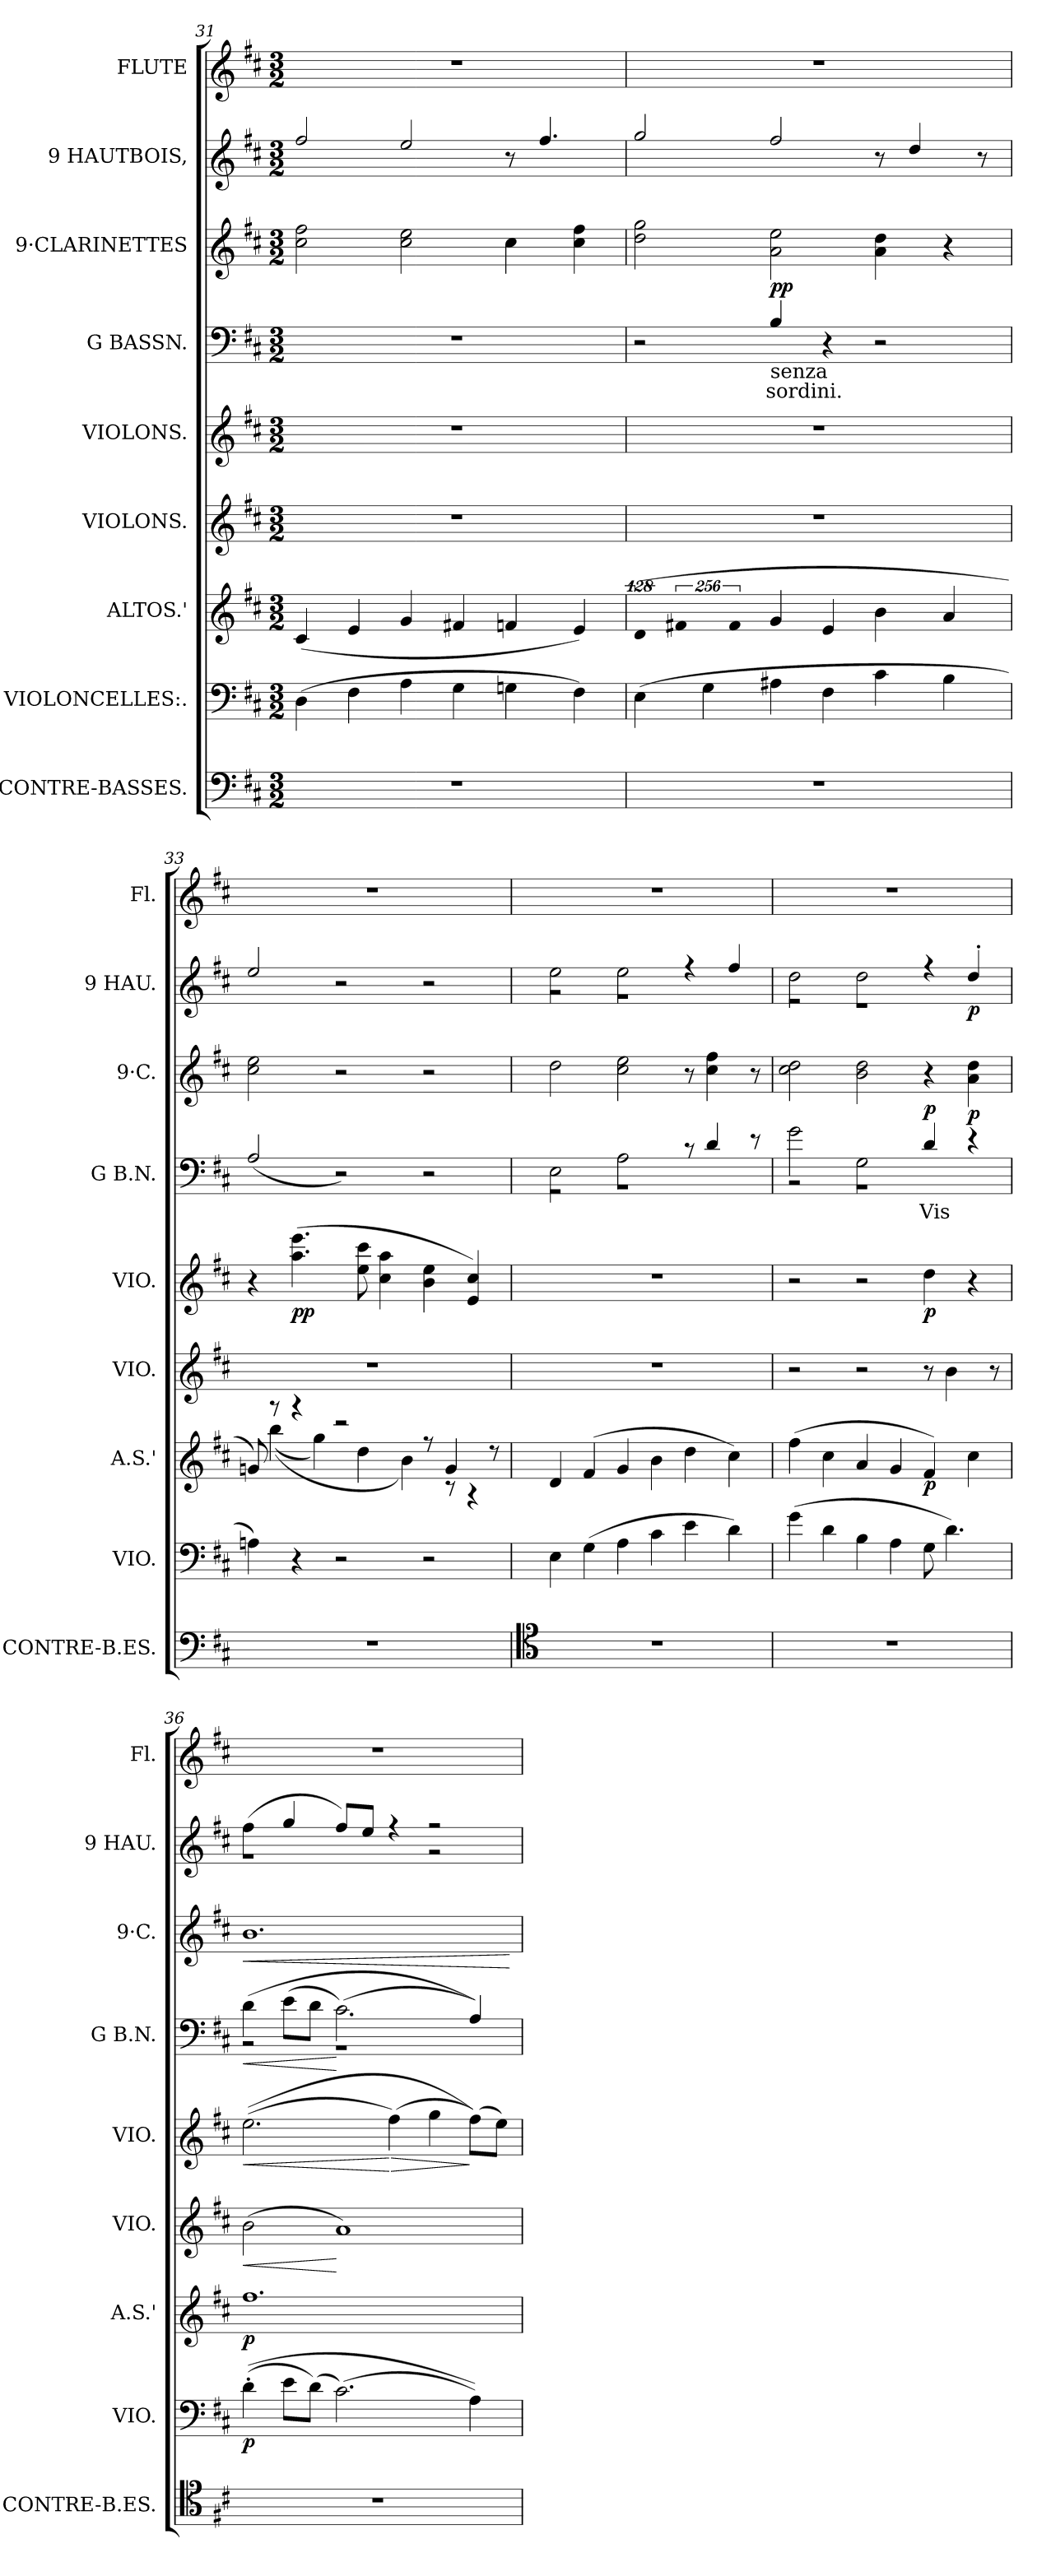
**kern	**kern	**dynam	**kern	**dynam	**kern	**dynam	**kern	**dynam	**kern	**text	**dynam	**kern	**dynam	**kern	**dynam	**kern
*part9	*part8	*part8	*part7	*part7	*part6	*part6	*part5	*part5	*part4	*part4	*part4	*part3	*part3	*part2	*part2	*part1
*staff9	*staff8	*staff8	*staff7	*staff7	*staff6	*staff6	*staff5	*staff5	*staff4	*staff4	*staff4	*staff3	*staff3	*staff2	*staff2	*staff1
*I"CONTRE-BASSES.	*I"VIOLONCELLES:.	*	*I"ALTOS.'	*	*I"VIOLONS.	*	*I"VIOLONS.	*	*I"G BASSN.	*	*	*I"9·CLARINETTES	*	*I"9 HAUTBOIS,	*	*I"FLUTE
*I'CONTRE-B.ES.	*I'VIO.	*	*I'A.S.'	*	*I'VIO.	*	*I'VIO.	*	*I'G B.N.	*	*	*I'9·C.	*	*I'9 HAU.	*	*I'Fl.
*clefF4	*clefF4	*	*clefG2	*	*clefG2	*	*clefG2	*	*clefF4	*	*	*clefG2	*	*clefG2	*	*clefG2
*k[f#c#]	*k[f#c#]	*	*k[f#c#]	*	*k[f#c#]	*	*k[f#c#]	*	*k[f#c#]	*	*	*k[f#c#]	*	*k[f#c#]	*	*k[f#c#]
*D:	*D:	*	*D:	*	*D:	*	*D:	*	*D:	*	*	*D:	*	*D:	*	*D:
*M3/2	*M3/2	*	*M3/2	*	*M3/2	*	*M3/2	*	*M3/2	*	*	*M3/2	*	*M3/2	*	*M3/2
=31	=31	=31	=31	=31	=31	=31	=31	=31	=31	=31	=31	=31	=31	=31	=31	=31
!LO:N:vis=1	!	!	!	!	!LO:N:vis=1	!	!LO:N:vis=1	!	!LO:N:vis=1	!	!	!	!	!	!	!LO:N:vis=1
1.r	(4Di\	.	(4c#i/	.	1.r	.	1.r	.	1.r	.	.	2cc#i\ 2ff#i	.	2ff#i/	.	1.r
.	4F#i\	.	4ei/	.	.	.	.	.	.	.	.	.	.	.	.	.
.	4Ai\	.	4gi/	.	.	.	.	.	.	.	.	2cc#i\ 2eei	.	2eei/	.	.
.	4Gi\	.	4f#Xi/	.	.	.	.	.	.	.	.	.	.	.	.	.
.	4Gni\	.	4fni/	.	.	.	.	.	.	.	.	4cc#i\	.	8r	.	.
.	.	.	.	.	.	.	.	.	.	.	.	.	.	4.ff#i/	.	.
.	4F#i\)	.	4ei/)	.	.	.	.	.	.	.	.	4cc#i\ 4ff#i	.	.	.	.
=32	=32	=32	=32	=32	=32	=32	=32	=32	=32	=32	=32	=32	=32	=32	=32	=32
!LO:N:vis=1	!	!	!LO:N:vis=4	!	!LO:N:vis=1	!	!LO:N:vis=1	!	!	!	!	!	!	!	!	!LO:N:vis=1
1.r	(4Ei\	.	(512%85di/	.	1.r	.	1.r	.	2r	.	.	2ddi\ 2ggi	.	2ggi/	.	1.r
!	!	!	!LO:N:vis=4	!	!	!	!	!	!	!	!	!	!	!	!	!
.	.	.	1024%171f#Xi/	.	.	.	.	.	.	.	.	.	.	.	.	.
.	4Gi\	.	.	.	.	.	.	.	.	.	.	.	.	.	.	.
!	!	!	!LO:N:vis=4	!	!	!	!	!	!	!	!	!	!	!	!	!
.	.	.	1024%171f#i/	.	.	.	.	.	.	.	.	.	.	.	.	.
!	!	!	!	!	!	!	!	!	!LO:TX:b:t=senza	!	!	!	!	!	!	!
!	!	!	!	!	!	!	!	!	!	!LO:LY:b:color=#000000	!	!	!	!	!	!
.	4A#Xi\	.	4gi/	.	.	.	.	.	4Bi/	sordini.	pp	2ai\ 2eei	.	2ff#i/	.	.
.	4F#i\	.	4ei/	.	.	.	.	.	4r	.	.	.	.	.	.	.
.	4c#i\	.	4bi\	.	.	.	.	.	2r	.	.	4ai\ 4ddi	.	8r	.	.
.	.	.	.	.	.	.	.	.	.	.	.	.	.	4ddi/	.	.
.	4Bi\	.	4ai/	.	.	.	.	.	.	.	.	4r	.	.	.	.
.	.	.	.	.	.	.	.	.	.	.	.	.	.	8r	.	.
=33	=33	=33	=33	=33	=33	=33	=33	=33	=33	=33	=33	=33	=33	=33	=33	=33
!LO:N:vis=1	!	!	!	!	!LO:N:vis=1	!	!	!	!	!	!	!	!	!	!	!LO:N:vis=1
*	*	*	*^	*	*	*	*	*	*	*	*	*	*	*	*	*
1.r	4Ani\)	.	8gni/)	8ryy	.	1.r	.	4r	.	(2Ai/	.	.	2cc#i\ 2eei	.	2eei/	.	1.r
.	.	.	8r	((4bbi\	.	.	.	.	.	.	.	.	.	.	.	.	.
.	4r	.	4r	.	.	.	.	(4.aai\ 4.eeei	pp	.	.	.	.	.	.	.	.
.	.	.	.	4ggi\)	.	.	.	.	.	.	.	.	.	.	.	.	.
.	2r	.	2r	.	.	.	.	.	.	2r)	.	.	2r	.	2r	.	.
.	.	.	.	4ddi\	.	.	.	8eei\ 8ccc#i	.	.	.	.	.	.	.	.	.
.	.	.	.	.	.	.	.	4cc#i\ 4aai	.	.	.	.	.	.	.	.	.
.	.	.	.	4bi\)	.	.	.	.	.	.	.	.	.	.	.	.	.
.	2r	.	8r	.	.	.	.	4bi\ 4eei	.	2r	.	.	2r	.	2r	.	.
.	.	.	4gi/	8r	.	.	.	.	.	.	.	.	.	.	.	.	.
.	.	.	.	4r	.	.	.	4ei/ 4cc#i)	.	.	.	.	.	.	.	.	.
.	.	.	8r	.	.	.	.	.	.	.	.	.	.	.	.	.	.
*	*	*	*v	*v	*	*	*	*	*	*	*	*	*	*	*	*	*
!!LO:PB:g=z
=34	=34	=34	=34	=34	=34	=34	=34	=34	=34	=34	=34	=34	=34	=34	=34	=34
*clefC4	*	*	*	*	*	*	*	*	*	*	*	*	*	*	*	*
!LO:N:vis=1	!	!	!	!	!LO:N:vis=1	!	!LO:N:vis=1	!	!	!	!	!	!	!	!	!LO:N:vis=1
*	*	*	*	*	*	*	*	*	*^	*	*	*	*	*^	*	*
1.r	4Ei\	.	4di/	.	1.r	.	1.r	.	2Ei\	2r	.	.	2ddi\	.	2eei\	2r	.	1.r
.	(4Gi\	.	(4f#i/	.	.	.	.	.	.	.	.	.	.	.	.	.	.	.
.	4Ai\	.	4gi/	.	.	.	.	.	2Ai\	1r	.	.	2cc#i\ 2eei	.	2eei\	1r	.	.
.	4c#i\	.	4bi\	.	.	.	.	.	.	.	.	.	.	.	.	.	.	.
.	4ei\	.	4ddi\	.	.	.	.	.	8r	.	.	.	8r	.	4r	.	.	.
.	.	.	.	.	.	.	.	.	4di/	.	.	.	4cc#i\ 4ff#i	.	.	.	.	.
.	4di\)	.	4cc#i\)	.	.	.	.	.	.	.	.	.	.	.	4ff#i/	.	.	.
.	.	.	.	.	.	.	.	.	8r	.	.	.	8r	.	.	.	.	.
=35	=35	=35	=35	=35	=35	=35	=35	=35	=35	=35	=35	=35	=35	=35	=35	=35	=35	=35
!LO:N:vis=1	!	!	!	!	!	!	!	!	!	!	!	!	!	!	!	!	!	!LO:N:vis=1
1.r	(4gi\	.	(4ff#i\	.	2r	.	2r	.	2gi\	2r	.	.	2cc#i\ 2ddi	.	2ddi\	2r	.	1.r
.	4di\	.	4cc#i\	.	.	.	.	.	.	.	.	.	.	.	.	.	.	.
.	4Bi\	.	4ai/	.	2r	.	2r	.	2Gi\	1r	.	.	2bi\ 2ddi	.	2ddi\	1r	.	.
.	4Ai\	.	4gi/	.	.	.	.	.	.	.	.	.	.	.	.	.	.	.
!	!	!	!	!	!	!	!	!	!	!	!LO:LY:b:color=#000000	!	!	!	!	!	!	!
.	8Gi\	.	4f#i/)	p	8r	.	4ddi\	p	4di/	.	Vis	p	4r	.	4r	.	.	.
.	4.di\)	.	.	.	4bi\	.	.	.	.	.	.	.	.	.	.	.	.	.
.	.	.	4cc#i\	.	.	.	4r	.	4r	.	.	.	4ai\ 4ddi	p	4dd'i/	.	p	.
.	.	.	.	.	8r	.	.	.	.	.	.	.	.	.	.	.	.	.
=36	=36	=36	=36	=36	=36	=36	=36	=36	=36	=36	=36	=36	=36	=36	=36	=36	=36	=36
!LO:N:vis=1	!	!	!	!	!	!LO:HP:b	!	!	!	!	!	!	!	!	!	!	!	!
!	!	!	!	!	!	!LO:HP:n=1:b	!	!LO:HP:b	!	!	!	!LO:HP:b	!	!	!	!	!	!
!	!	!	!	!	!	!	!	!	!	!	!	!LO:HP:n=1:b	!	!LO:HP:b	!	!	!	!LO:N:vis=1
1.r	((4d'i\	p	1.ff#i	p	(2bi\	< >	((2.eei\	<	(4di\	2r	.	< >	1.bi	<	(4ff#i\	1r	.	1.r
.	8ei\L	.	.	.	.	.	.	.	(8ei\L	.	.	.	.	.	4ggi/	.	.	.
.	(8di\J)	.	.	.	.	.	.	.	8di\J	.	.	.	.	.	.	.	.	.
.	(2.c#i\)	.	.	.	1ai)	[	.	.	(2.c#i\)	1r	.	[	.	.	8ff#i/L)	.	.	.
.	.	.	.	.	.	.	.	.	.	.	.	.	.	.	8eei/J	.	.	.
!	!	!	!	!	!	!	!	!LO:HP:n=1:b	!	!	!	!	!	!	!	!	!	!
.	.	.	.	.	.	.	(4ff#i\)	[ >	.	.	.	.	.	.	4r	.	.	.
.	.	.	.	.	.	.	4ggi\	.	.	.	.	.	.	.	2r	2r	.	.
.	4Ai\))	.	.	.	.	.	(8ff#i\L))	]	4Ai/))	.	.	.	.	.	.	.	.	.
.	.	.	.	.	.	.	8eei\J)	.	.	.	.	.	.	.	.	.	.	.
*	*	*	*	*	*	*	*	*	*v	*v	*	*	*	*	*v	*v	*	*
.	.	.	.	.	.	]	.	.	.	.	]	.	[	.	.	.
=	=	=	=	=	=	=	=	=	=	=	=	=	=	=	=	=
*-	*-	*-	*-	*-	*-	*-	*-	*-	*-	*-	*-	*-	*-	*-	*-	*-
